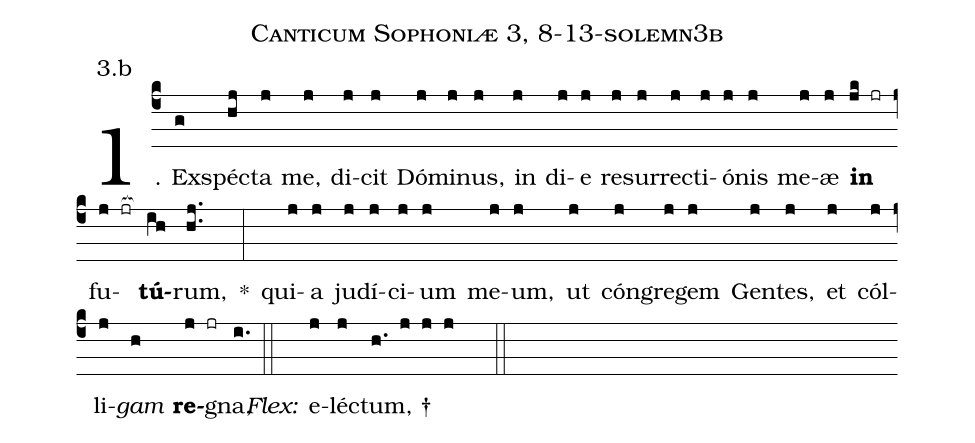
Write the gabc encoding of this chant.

name: Canticum Sophoniæ 3, 8-13-solemn3b;
annotation: 3.b;
%%
(c4)1. Ex(g)spéc(hj)ta(j) me,(j) di(j)cit(j) Dó(j)mi(j)nus,(j) in(j) di(j)e(j) re(j)sur(j)rec(j)ti(j)ó(j)nis(j) me(j)æ(j) <b>in</b>(jk jr) fu(j jr[ocb:1{])<b>tú</b>(ih[ocb:0}])rum,(hj..) *(:) qui(j)a(j) ju(j)dí(j)ci(j)um(j) me(j)um,(j) ut(j) cón(j)gre(j)gem(j) Gen(j)tes,(j) et(j) cól(j)li(j)<i>gam</i>(h) <b>re</b>(j jr)gna,(i.) (::)
<i>Flex:</i>()  e(j)léc(j)tum, †(h. j j j  ::)
